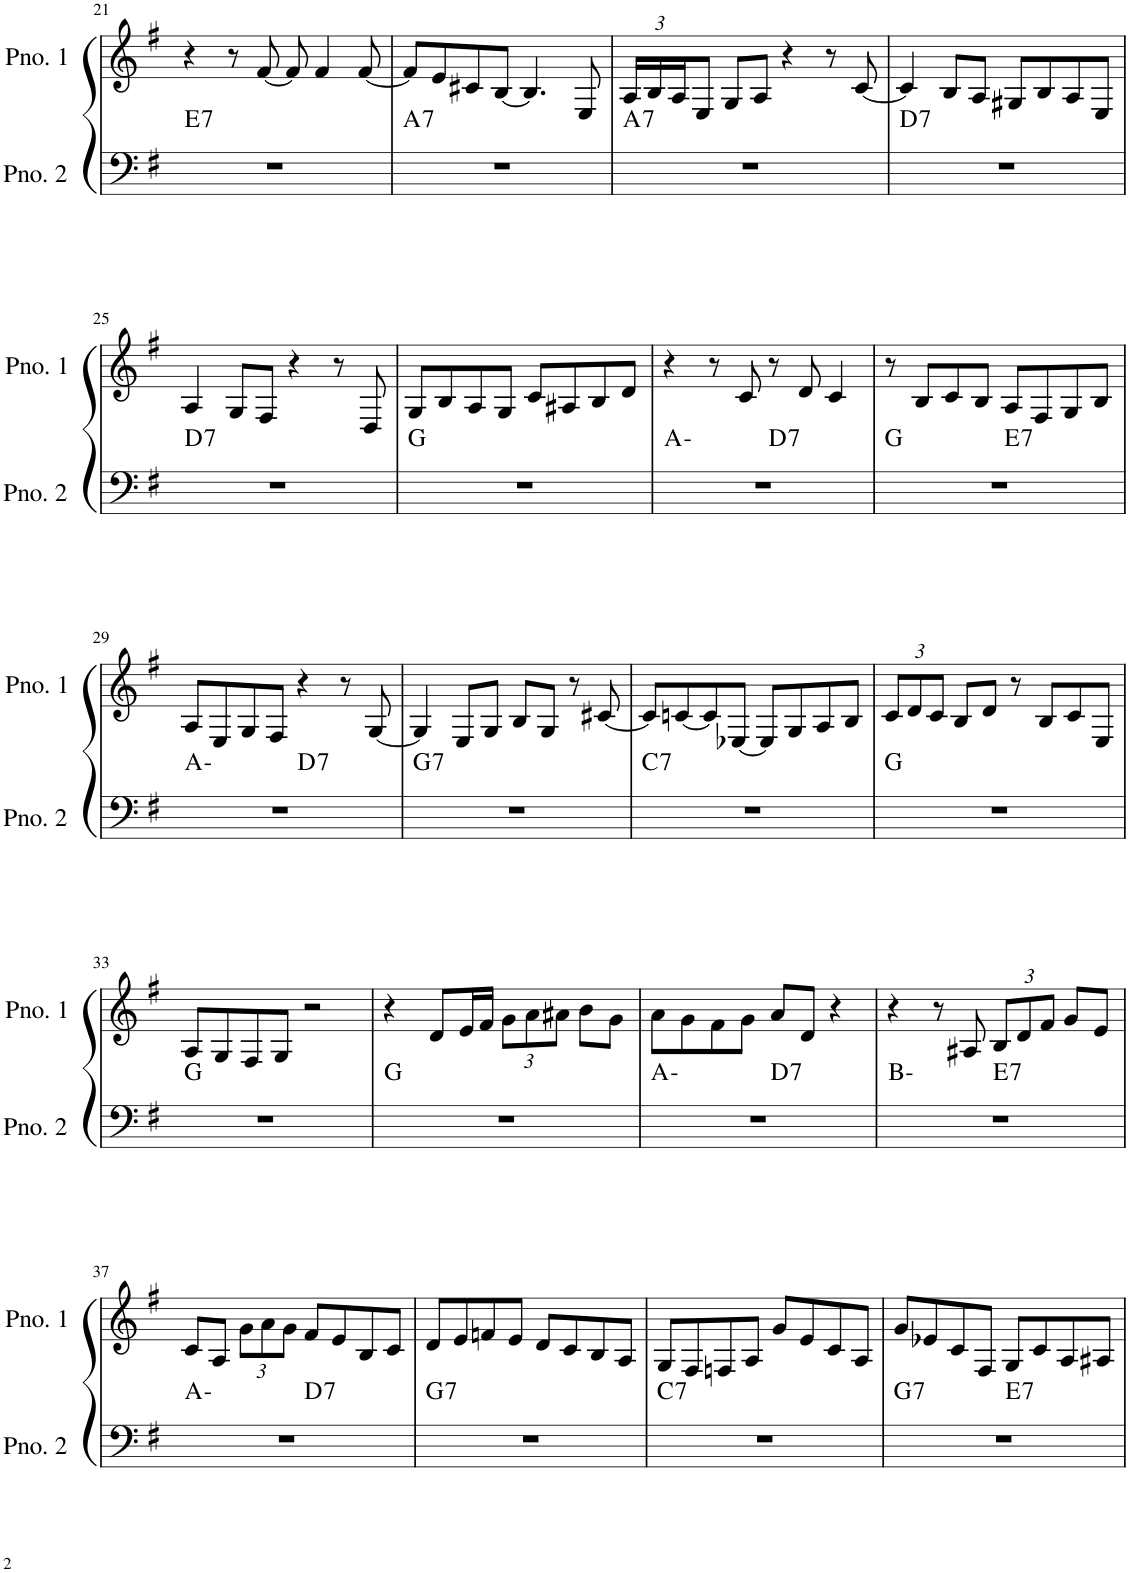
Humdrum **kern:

**kern	**harte	**kern
*part2	*part2	*part1
*staff2	*	*staff1
*I"ピアノ 2	*	*I"ピアノ 1
!!LO:PB:g=z
*clefF4	*	*clefG2
*k[f#]	*	*k[f#]
*M4/4	*	*M4/4
=21	=21	=21
!	!LO:H:kt=7	!
1r	E:7	4r
.	.	8r
.	.	[8f#/
.	.	8f#/]
.	.	4f#/
.	.	[8f#/
=22	=22	=22
!	!LO:H:kt=7	!
1r	A:7	8f#/L]
.	.	8e/
.	.	8c#X/
.	.	[8B/J
.	.	4.B/]
.	.	8E/
=23	=23	=23
*	*	*Xbrackettup
!	!LO:H:kt=7	!
1r	A:7	24A/LL
.	.	24B/
.	.	24A/J
.	.	8E/J
.	.	8G/L
.	.	8A/J
.	.	4r
.	.	8r
.	.	[8c/
=24	=24	=24
!	!LO:H:kt=7	!
1r	D:7	4c/]
.	.	8B/L
.	.	8A/J
.	.	8G#X/L
.	.	8B/
.	.	8A/
.	.	8E/J
!!LO:LB:g=z
=25	=25	=25
!	!LO:H:kt=7	!
1r	D:7	4A/
.	.	8G/L
.	.	8F#/J
.	.	4r
.	.	8r
.	.	8D/
=26	=26	=26
1r	G:maj	8G/L
.	.	8B/
.	.	8A/
.	.	8G/J
.	.	8c/L
.	.	8A#X/
.	.	8B/
.	.	8d/J
=27	=27	=27
*^	*	*
1r	2ryy	A:min	4r
.	.	.	8r
.	.	.	8c/
!	!	!LO:H:kt=7	!
.	2ryy	D:7	8r
.	.	.	8d/
.	.	.	4c/
=28	=28	=28	=28
1r	2ryy	G:maj	8r
.	.	.	8B/L
.	.	.	8c/
.	.	.	8B/J
!	!	!LO:H:kt=7	!
.	2ryy	E:7	8A/L
.	.	.	8F#/
.	.	.	8G/
.	.	.	8B/J
!!LO:LB:g=z
=29	=29	=29	=29
1r	2ryy	A:min	8A/L
.	.	.	8E/
.	.	.	8G/
.	.	.	8F#/J
!	!	!LO:H:kt=7	!
.	2ryy	D:7	4r
.	.	.	8r
.	.	.	[8G/
=30	=30	=30	=30
!	!	!LO:H:kt=7	!
*v	*v	*	*
1r	G:7	4G/]
.	.	8E/L
.	.	8G/J
.	.	8B/L
.	.	8G/J
.	.	8r
.	.	[8c#X/
=31	=31	=31
!	!LO:H:kt=7	!
1r	C:7	8c#/L]
.	.	[8cn/
.	.	8c/]
.	.	[8E-X/J
.	.	8E-/L]
.	.	8G/
.	.	8A/
.	.	8B/J
=32	=32	=32
1r	G:maj	12c/L
.	.	12d/
.	.	12c/J
.	.	8B/L
.	.	8d/J
.	.	8r
.	.	8B/L
.	.	8c/
.	.	8E/J
!!LO:LB:g=z
=33	=33	=33
1r	G:maj	8A/L
.	.	8G/
.	.	8F#/
.	.	8G/J
.	.	2r
=34	=34	=34
1r	G:maj	4r
.	.	8d/L
.	.	16e/L
.	.	16f#/JJ
.	.	12g\L
.	.	12a\
.	.	12a#X\J
.	.	8b\L
.	.	8g\J
=35	=35	=35
*^	*	*
1r	2ryy	A:min	8a\L
.	.	.	8g\
.	.	.	8f#\
.	.	.	8g\J
!	!	!LO:H:kt=7	!
.	2ryy	D:7	8a/L
.	.	.	8d/J
.	.	.	4r
=36	=36	=36	=36
1r	2ryy	B:min	4r
.	.	.	8r
.	.	.	8A#X/
!	!	!LO:H:kt=7	!
.	2ryy	E:7	12B/L
.	.	.	12d/
.	.	.	12f#/J
.	.	.	8g/L
.	.	.	8e/J
!!LO:LB:g=z
=37	=37	=37	=37
1r	2ryy	A:min	8c/L
.	.	.	8A/J
.	.	.	12g\L
.	.	.	12a\
.	.	.	12g\J
!	!	!LO:H:kt=7	!
.	2ryy	D:7	8f#/L
.	.	.	8e/
.	.	.	8B/
.	.	.	8c/J
=38	=38	=38	=38
!	!	!LO:H:kt=7	!
*v	*v	*	*
1r	G:7	8d/L
.	.	8e/
.	.	8fn/
.	.	8e/J
.	.	8d/L
.	.	8c/
.	.	8B/
.	.	8A/J
=39	=39	=39
!	!LO:H:kt=7	!
1r	C:7	8G/L
.	.	8F#/
.	.	8Fn/
.	.	8A/J
.	.	8g/L
.	.	8e/
.	.	8c/
.	.	8A/J
=40	=40	=40
!	!LO:H:kt=7	!
*^	*	*
1r	2ryy	G:7	8g/L
.	.	.	8e-X/
.	.	.	8c/
.	.	.	8F#/J
!	!	!LO:H:kt=7	!
.	2ryy	E:7	8G/L
.	.	.	8c/
.	.	.	8A/
.	.	.	8A#X/J
*v	*v	*	*
=	=	=
*-	*-	*-
